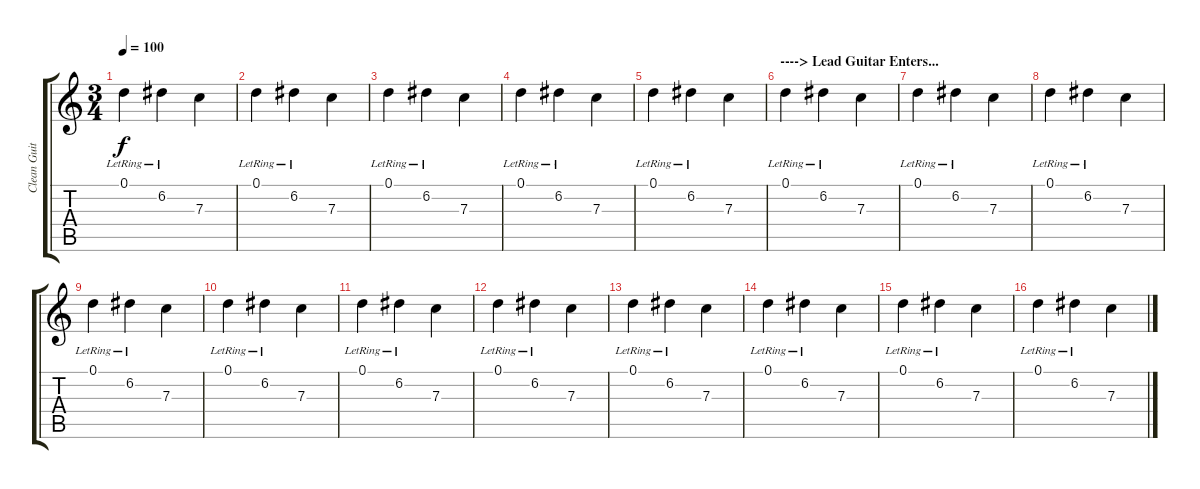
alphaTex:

\track ("Clean Guitar + Fills" "Clean Guit") {instrument acousticguitarsteel}
\staff {score tabs}
\tuning (D4 A3 F3 C3 G2 D2) {hide}
\ts (3 4)
\tempo 100
\clef g2
\ks c
0.1{lr}.4{dy f} 6.2{lr}.4 7.3.4 |
0.1{lr}.4 6.2{lr}.4 7.3.4 |
0.1{lr}.4 6.2{lr}.4 7.3.4 |
0.1{lr}.4 6.2{lr}.4 7.3.4 |
0.1{lr}.4 6.2{lr}.4 7.3.4 |
\section ("" "----> Lead Guitar Enters...")
0.1{lr}.4 6.2{lr}.4 7.3.4 |
0.1{lr}.4 6.2{lr}.4 7.3.4 |
0.1{lr}.4 6.2{lr}.4 7.3.4 |
0.1{lr}.4 6.2{lr}.4 7.3.4 |
0.1{lr}.4 6.2{lr}.4 7.3.4 |
0.1{lr}.4 6.2{lr}.4 7.3.4 |
0.1{lr}.4 6.2{lr}.4 7.3.4 |
0.1{lr}.4 6.2{lr}.4 7.3.4 |
0.1{lr}.4 6.2{lr}.4 7.3.4 |
0.1{lr}.4 6.2{lr}.4 7.3.4 |
0.1{lr}.4 6.2{lr}.4 7.3.4
